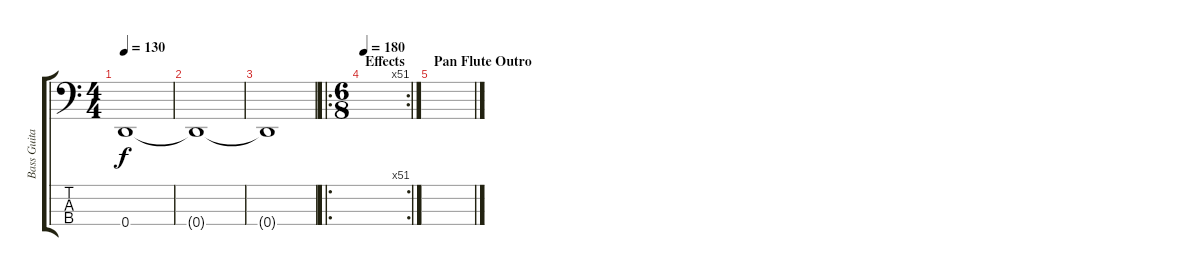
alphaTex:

\track ("Bass Guitar" "Bass Guita") {instrument electricbasspick}
\staff {score tabs}
\tuning (F2 C2 G1 D1) {hide}
\ts (4 4)
\tempo 130
\clef f4
\ks c
0.4{t}.1{dy f} |
0.4{t}.1 |
0.4{t}.1 |
\ro
\rc 51
\ts (6 8)
\section ("" "Effects")
\tempo 180
|
\section ("" "Pan Flute Outro")
